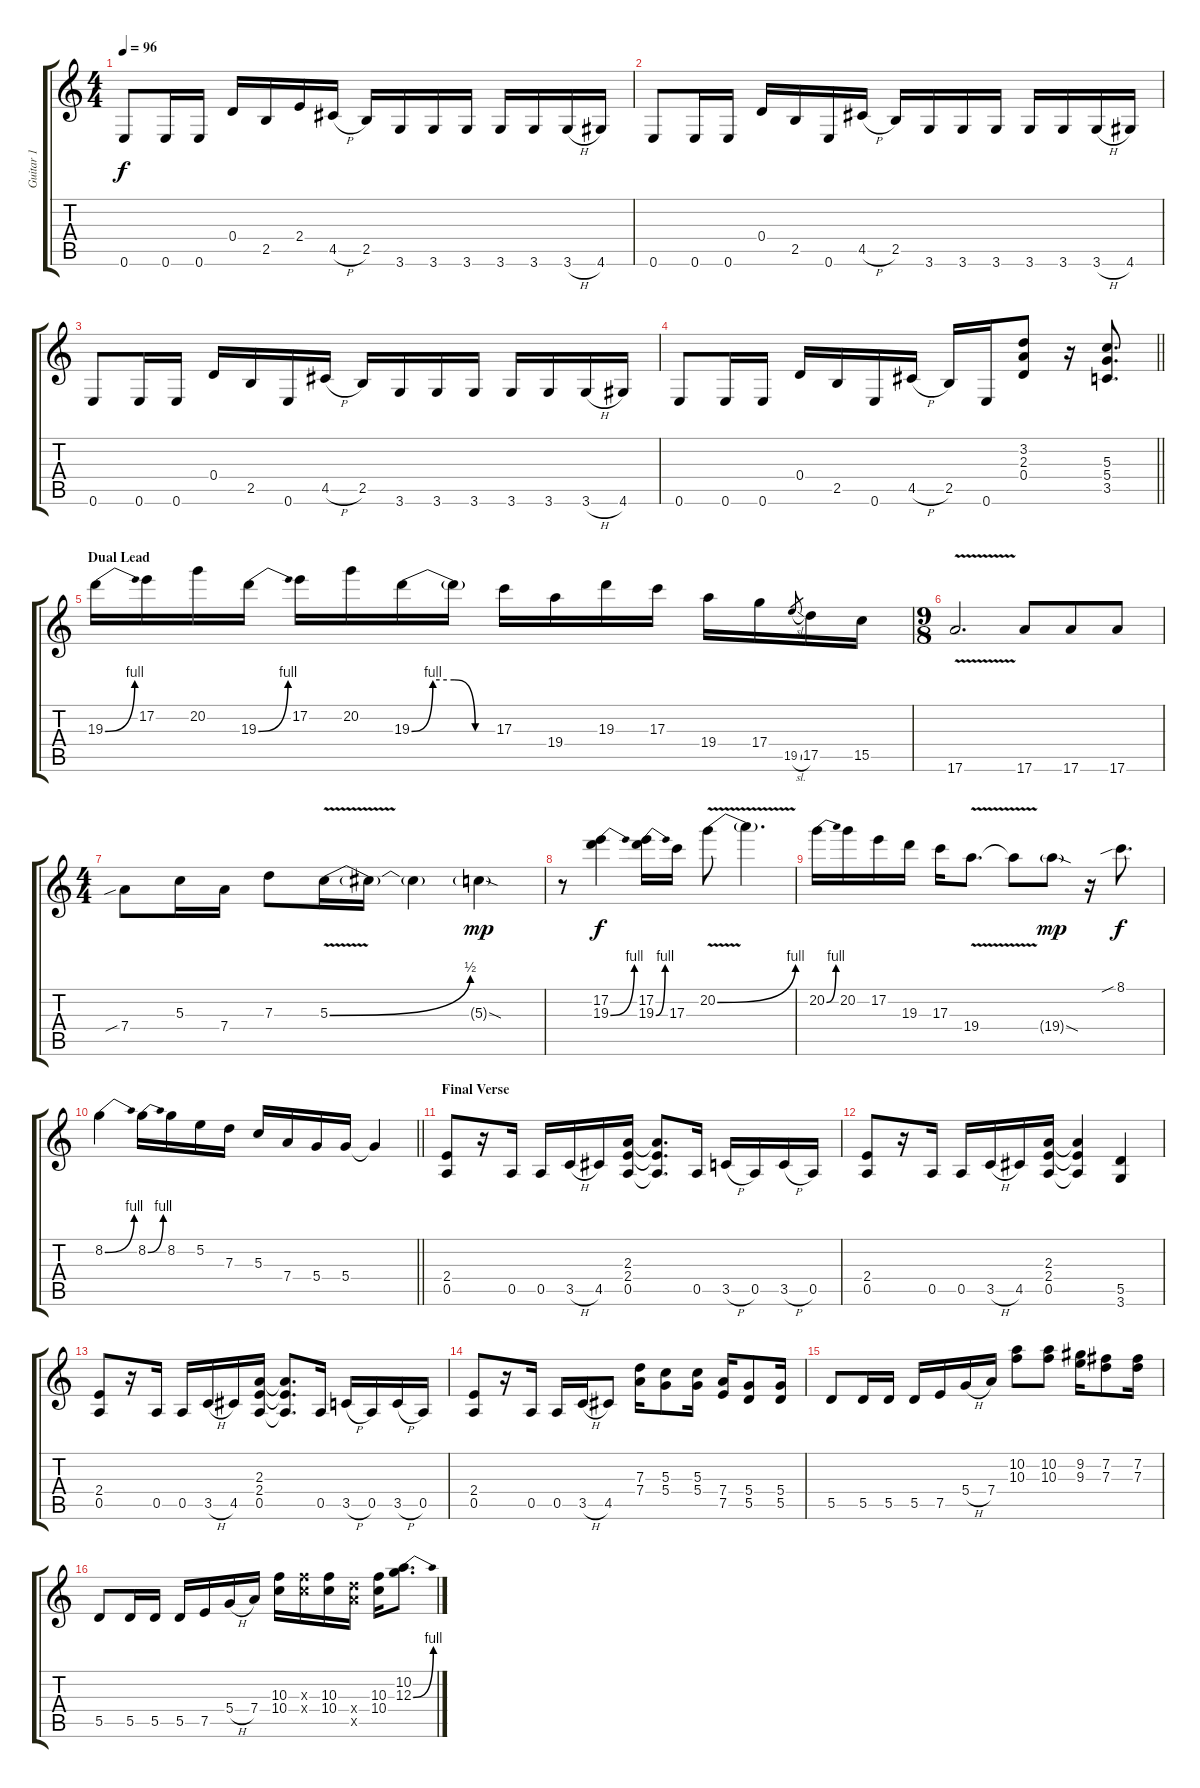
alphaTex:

\track ("Guitar 1" "Guitar 1") {instrument overdrivenguitar}
\staff {score tabs}
\tuning (E4 B3 G3 D3 A2 E2) {hide}
\ts (4 4)
\tempo 96
\clef g2
\ks c
0.6.8{dy f} 0.6.16 0.6.16 0.4.16 2.5.16 2.4.16 4.5{h}.16 2.5.16 3.6.16 3.6.16 3.6.16 3.6.16 3.6.16 3.6{h}.16 4.6.16 |
0.6.8 0.6.16 0.6.16 0.4.16 2.5.16 0.6.16 4.5{h}.16 2.5.16 3.6.16 3.6.16 3.6.16 3.6.16 3.6.16 3.6{h}.16 4.6.16 |
0.6.8 0.6.16 0.6.16 0.4.16 2.5.16 0.6.16 4.5{h}.16 2.5.16 3.6.16 3.6.16 3.6.16 3.6.16 3.6.16 3.6{h}.16 4.6.16 |
\barLineRight lightlight
0.6.8 0.6.16 0.6.16 0.4.16 2.5.16 0.6.16 4.5{h}.16 2.5.16 0.6.16 (3.2 2.3 0.4).8 r.16 (5.3 5.4 3.5).8{d} |
\section ("" "Dual Lead")
19.3{be (bend 0 0 60 4)}.16{volume 10} 17.2.16 20.2.16 19.3{be (bend 0 0 60 4)}.16 17.2.16 20.2.16 19.3{be (custom 0 0 15 4 30 4 45 0 60 0)}.16 19.3{t}.16 17.3.16 19.4.16 19.3.16 17.3.16 19.4.16 17.4.16 19.5{sl}.8{gr} 17.5.16 15.5.16 |
\ts (9 8)
17.6{v}.2{d} 17.6.8 17.6.8 17.6.8 |
\ts (4 4)
7.4{sib}.8 5.3.16 7.4.16 7.3.8 5.3{be (bend 0 0 60 2) v}.16 5.3{t}.16 5.3{t}.4 5.3{sod g}.4{dy mp} |
r.8 (17.2 19.3{be (bend 0 0 60 4)}).4{dy f} (17.2 19.3{be (bend 0 0 60 4)}).16 17.3.16 20.2{be (bend 0 0 60 4) v}.8 20.2{t}.4{d} |
20.2{be (bend 0 0 60 4)}.16 20.2.16 17.2.16 19.3.16 17.3.16 19.4{v}.8{d} 19.4{t}.8 19.4{sod g}.8{dy mp} r.16 8.1{sib}.8{d dy f} |
\barLineRight lightlight
8.2{be (bend 0 0 60 4)}.4 8.2{be (bend 0 0 60 4)}.16 8.2.16 5.2.16 7.3.16 5.3.16 7.4.16 5.4.16 5.4.16 5.4{t}.4 |
\section ("" "Final Verse")
(2.4 0.5).8{volume 8} r.16 0.5.16 0.5.16 3.5{h}.16 4.5.16 (2.3 2.4 0.5).16 (2.3{t} 2.4{t} 0.5{t}).8{d} 0.5.16 3.5{h}.16 0.5.16 3.5{h}.16 0.5.16 |
(2.4 0.5).8 r.16 0.5.16 0.5.16 3.5{h}.16 4.5.16 (2.3 2.4 0.5).16 (2.3{t} 2.4{t} 0.5{t}).4 (5.5 3.6).4 |
(2.4 0.5).8 r.16 0.5.16 0.5.16 3.5{h}.16 4.5.16 (2.3 2.4 0.5).16 (2.3{t} 2.4{t} 0.5{t}).8{d} 0.5.16 3.5{h}.16 0.5.16 3.5{h}.16 0.5.16 |
(2.4 0.5).8 r.16 0.5.16 0.5.16 3.5{h}.16 4.5.8 (7.3 7.4).16 (5.3 5.4).8 (5.3 5.4).16 (7.4 7.5).16 (5.4 5.5).8 (5.4 5.5).16 |
5.5.8{volume 9} 5.5.16 5.5.16 5.5.16 7.5.16 5.4{h}.16 7.4.16 (10.2 10.3).8 (10.2 10.3).8 (9.2 9.3).16 (7.2 7.3).8 (7.2 7.3).16 |
5.5.8 5.5.16 5.5.16 5.5.16 7.5.16 5.4{h}.16 7.4.16 (10.3 10.4).16 (10.3{x} 10.4{x}).16 (10.3 10.4).16 (12.4{x} 12.5{x}).16 (10.3 10.4).16 (10.2 12.3{be (bend 0 0 60 4)}).8{d}
